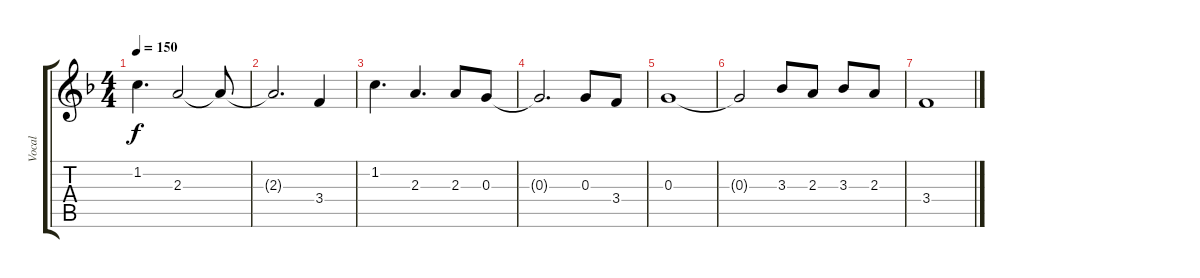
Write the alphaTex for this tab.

\track ("Vocal" "Vocal") {instrument acousticguitarsteel}
\staff {score tabs}
\tuning (E4 B3 G3 D3 A2 E2) {hide}
\ts (4 4)
\tempo 150
\clef g2
\ks f
1.2.4{d dy f} 2.3.2 2.3{t}.8 |
2.3{t}.2{d} 3.4.4 |
1.2.4{d} 2.3.4{d} 2.3.8 0.3.8 |
0.3{t}.2{d} 0.3.8 3.4.8 |
0.3.1 |
0.3{t}.2 3.3.8 2.3.8 3.3.8 2.3.8 |
3.4.1
